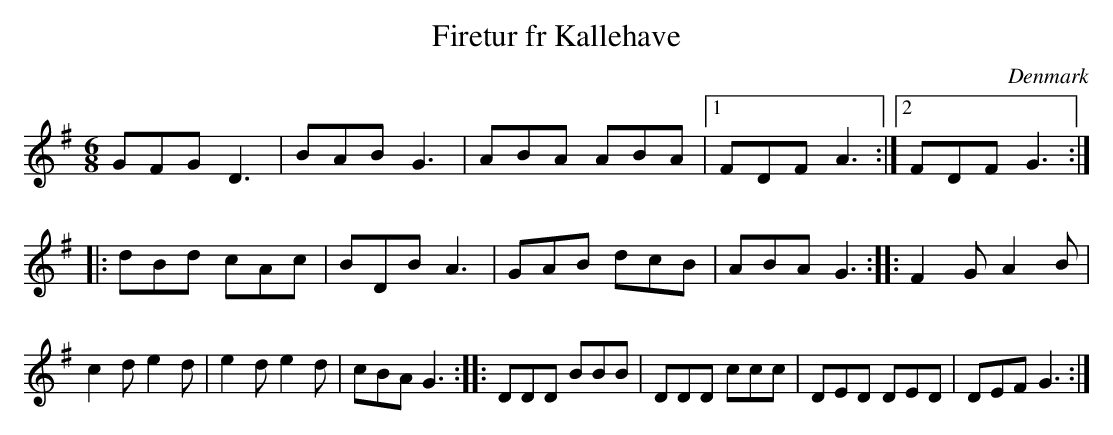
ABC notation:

X:1
T:Firetur fr Kallehave
M:6/8
O:Denmark
K:G major
GFG D3 | BAB G3 | ABA ABA \
|1 FDF A3 :|2 FDF G3 ::\
dBd cAc | BDB A3 | GAB dcB | ABA G3 ::\
F2G A2B | c2d e2d | e2d e2d | cBA G3 ::\
DDD BBB | DDD ccc | DED DED | DEF G3 :|
